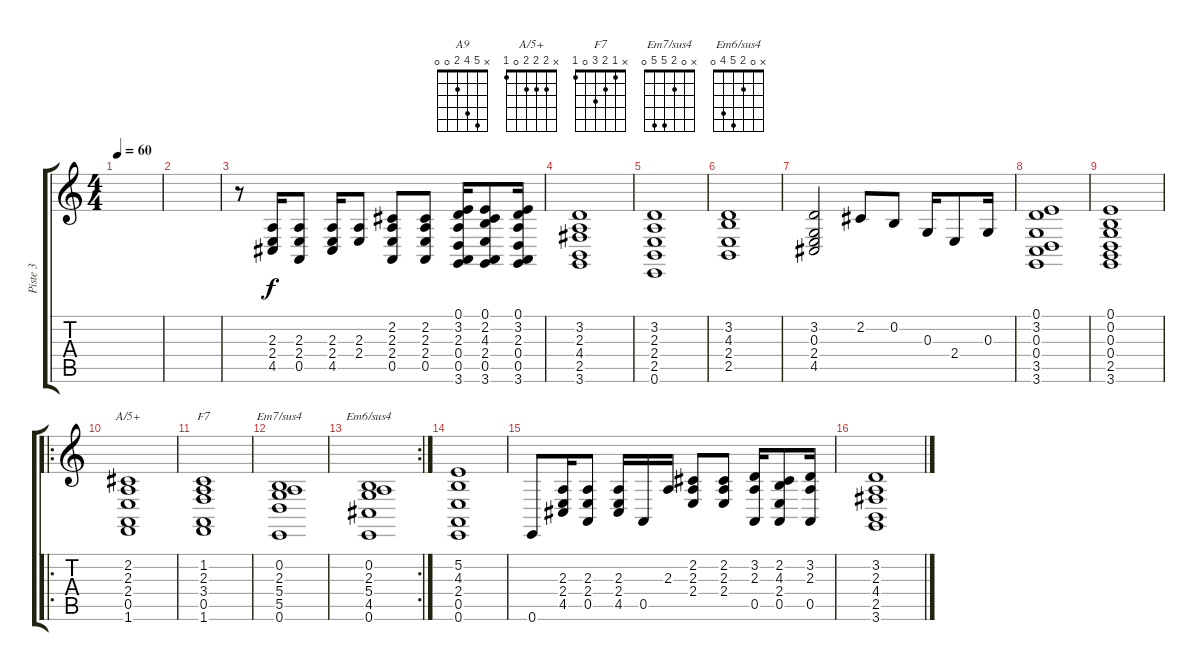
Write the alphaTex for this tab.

\track ("Piste 3" "Piste 3") {instrument acousticgrandpiano}
\staff {score tabs}
\tuning (E4 B3 G3 D3 A2 E2) {hide}
\chord ("A9" x 5 4 2 0 0)
\chord ("A/5+" x 2 2 2 0 1)
\chord ("F7" x 1 2 3 0 1)
\chord ("Em7/sus4" x 0 2 5 5 0)
\chord ("Em6/sus4" x 0 2 5 4 0)
\ts (4 4)
\tempo 60
\clef g2
\ks c
|
|
r.8 (2.3 2.4 4.5).16 (2.3 2.4 0.5).8 (2.3 2.4 4.5).16 (2.3 2.4).8 (2.2 2.3 2.4 0.5).8 (2.2 2.3 2.4 0.5).8 (0.1 3.2 2.3 0.4 0.5 3.6).16 (0.1 2.2 4.3 2.4 0.5 3.6).8 (0.1 3.2 2.3 0.4 0.5 3.6).16 |
(3.2 2.3 4.4 2.5 3.6).1 |
(3.2 2.3 2.4 2.5 0.6).1 |
(3.2 4.3 2.4 2.5).1 |
(3.2 0.3 2.4 4.5).2 2.2.8 0.2.8 0.3.16 2.4.8 0.3.16 |
(0.1 3.2 0.3 0.4 3.5 3.6).1 |
(0.1 0.2 0.3 0.4 2.5 3.6).1 |
\ro
(2.2 2.3 2.4 0.5 1.6).1{ch "A/5+"} |
(1.2 2.3 3.4 0.5 1.6).1{ch "F7"} |
(0.2 2.3 5.4 5.5 0.6).1{ch "Em7/sus4"} |
\rc 2
(0.2 2.3 5.4 4.5 0.6).1{ch "Em6/sus4"} |
(5.2 4.3 2.4 0.5 0.6).1 |
0.6.8 (2.3 2.4 4.5).16 (2.3 2.4 0.5).8 (2.3 2.4 4.5).16 0.5.16 2.3.16 (2.2 2.3 2.4).8 (2.2 2.3 2.4).8 (3.2 2.3 0.5).16 (2.2 4.3 2.4 0.5).8 (3.2 2.3 0.5).16 |
(3.2 2.3 4.4 2.5 3.6).1
